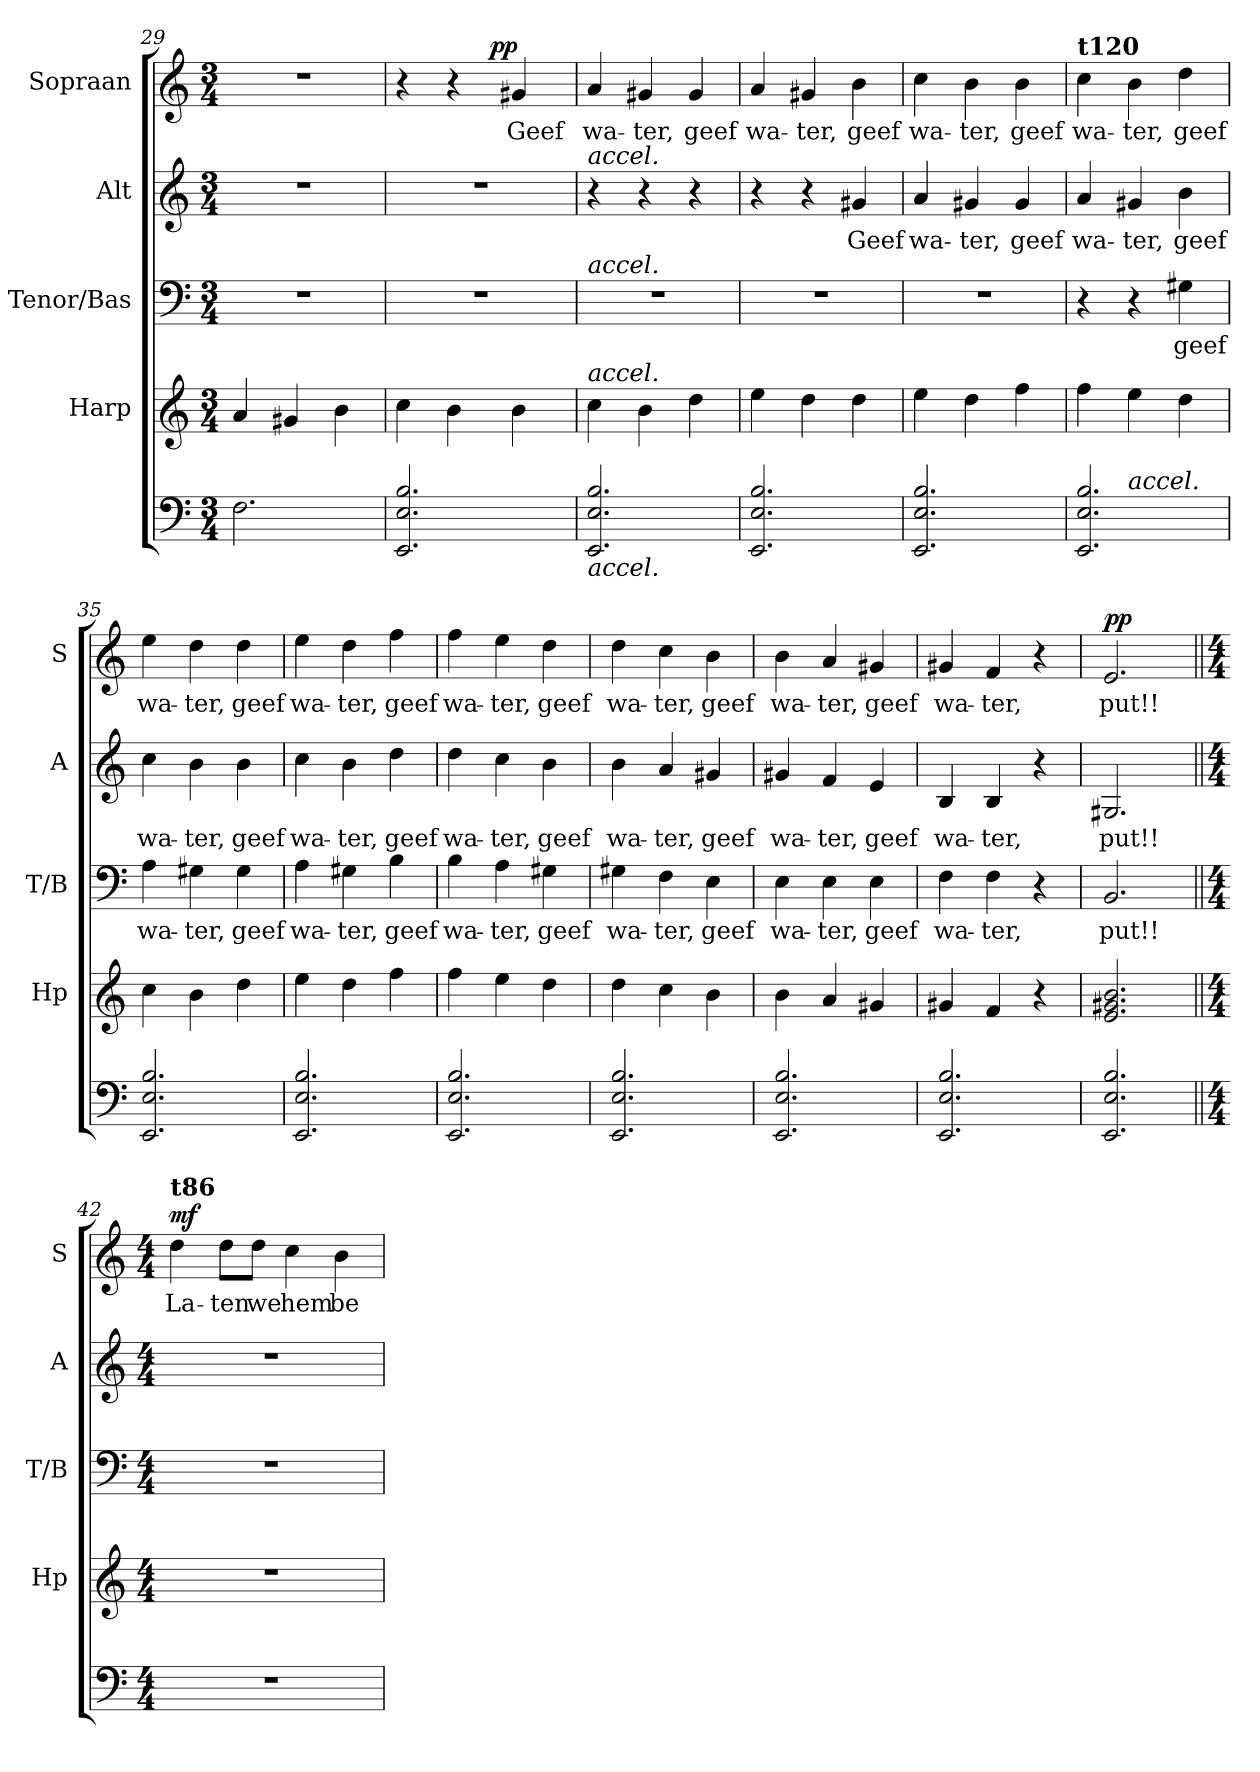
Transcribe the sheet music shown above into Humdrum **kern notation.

**kern	**kern	**kern	**text	**kern	**text	**kern	**text	**dynam
*part5	*part4	*part3	*part3	*part2	*part2	*part1	*part1	*part1
*staff5	*staff4	*staff3	*staff3	*staff2	*staff2	*staff1	*staff1	*staff1
*	*I"Harp	*I"Tenor/Bas	*	*I"Alt	*	*I"Sopraan	*	*
*	*I'Hp	*I'T/B	*	*I'A	*	*I'S	*	*
!!LO:LB:g=z
*clefF4	*clefG2	*clefF4	*	*clefG2	*	*clefG2	*	*
*k[]	*k[]	*k[]	*	*k[]	*	*k[]	*	*
*C:	*C:	*C:	*	*C:	*	*C:	*	*
*M3/4	*M3/4	*M3/4	*	*M3/4	*	*M3/4	*	*
=29	=29	=29	=29	=29	=29	=29	=29	=29
2.F\	4a/	2.r	.	2.r	.	2.r	.	.
.	4g#X/	.	.	.	.	.	.	.
.	4b\	.	.	.	.	.	.	.
=30	=30	=30	=30	=30	=30	=30	=30	=30
*	*	*	*	*	*	*^	*	*
2.EE/ 2.E/ 2.B/	4cc\	2.r	.	2.r	.	4r	4..ryy	.	.
.	4b\	.	.	.	.	4r	.	.	.
!	!	!	!	!	!	!	!	!	!LO:DY:a
.	.	.	.	.	.	.	4ryy	.	pp
!	!	!	!	!	!	!	!	!LO:LY:b	!
.	4b\	.	.	.	.	4g#X/	.	Geef	.
.	.	.	.	.	.	.	16ryy	.	.
=31	=31	=31	=31	=31	=31	=31	=31	=31	=31
!	!	!	!	!	!	!LO:TX:a:i:t=accel.	!	!	!
!	!	!	!	!LO:TX:a:i:t=accel.	!	!	!	!	!
!	!	!LO:TX:a:i:t=accel.	!	!	!	!	!	!	!
!	!LO:TX:a:i:t=accel.	!	!	!	!	!	!	!	!
!LO:TX:b:i:t=accel.	!	!	!	!	!	!	!	!	!
!	!	!	!	!	!	!	!	!LO:LY:b	!
*	*	*	*	*	*	*v	*v	*	*
2.EE/ 2.E/ 2.B/	4cc\	2.r	.	4r	.	4a/	wa-	.
!	!	!	!	!	!	!	!LO:LY:b	!
.	4b\	.	.	4r	.	4g#X/	-ter,	.
!	!	!	!	!	!	!	!LO:LY:b	!
.	4dd\	.	.	4r	.	4g#/	geef	.
=32	=32	=32	=32	=32	=32	=32	=32	=32
!	!	!	!	!	!	!	!LO:LY:b	!
2.EE/ 2.E/ 2.B/	4ee\	2.r	.	4r	.	4a/	wa-	.
!	!	!	!	!	!	!	!LO:LY:b	!
.	4dd\	.	.	4r	.	4g#X/	-ter,	.
!	!	!	!	!	!LO:LY:b	!	!LO:LY:b	!
.	4dd\	.	.	4g#X/	Geef	4b\	geef	.
=33	=33	=33	=33	=33	=33	=33	=33	=33
!	!	!	!	!	!LO:LY:b	!	!LO:LY:b	!
2.EE/ 2.E/ 2.B/	4ee\	2.r	.	4a/	wa-	4cc\	wa-	.
!	!	!	!	!	!LO:LY:b	!	!LO:LY:b	!
.	4dd\	.	.	4g#X/	-ter,	4b\	-ter,	.
!	!	!	!	!	!LO:LY:b	!	!LO:LY:b	!
.	4ff\	.	.	4g#/	geef	4b\	geef	.
=34	=34	=34	=34	=34	=34	=34	=34	=34
!	!	!	!	!	!	!LO:TX:a:B:t=t120	!	!
!	!	!	!	!	!LO:LY:b	!	!LO:LY:b	!
*^	*	*	*	*	*	*	*	*
2.EE/ 2.E/ 2.B/	4ryy	4ff\	4r	.	4a/	wa-	4cc\	wa-	.
!	!LO:TX:a:i:t=accel.	!	!	!	!	!	!	!	!
!	!	!	!	!	!	!LO:LY:b	!	!LO:LY:b	!
.	2ryy	4ee\	4r	.	4g#X/	-ter,	4b\	-ter,	.
!	!	!	!	!LO:LY:b	!	!LO:LY:b	!	!LO:LY:b	!
.	.	4dd\	4G#X\	geef	4b\	geef	4dd\	geef	.
=35	=35	=35	=35	=35	=35	=35	=35	=35	=35
!	!	!	!	!LO:LY:b	!	!LO:LY:b	!	!LO:LY:b	!
*v	*v	*	*	*	*	*	*	*	*
2.EE/ 2.E/ 2.B/	4cc\	4A\	wa-	4cc\	wa-	4ee\	wa-	.
!	!	!	!LO:LY:b	!	!LO:LY:b	!	!LO:LY:b	!
.	4b\	4G#X\	-ter,	4b\	-ter,	4dd\	-ter,	.
!	!	!	!LO:LY:b	!	!LO:LY:b	!	!LO:LY:b	!
.	4dd\	4G#\	geef	4b\	geef	4dd\	geef	.
!!LO:PB:g=z
=36	=36	=36	=36	=36	=36	=36	=36	=36
!	!	!	!LO:LY:b	!	!LO:LY:b	!	!LO:LY:b	!
2.EE/ 2.E/ 2.B/	4ee\	4A\	wa-	4cc\	wa-	4ee\	wa-	.
!	!	!	!LO:LY:b	!	!LO:LY:b	!	!LO:LY:b	!
.	4dd\	4G#X\	-ter,	4b\	-ter,	4dd\	-ter,	.
!	!	!	!LO:LY:b	!	!LO:LY:b	!	!LO:LY:b	!
.	4ff\	4B\	geef	4dd\	geef	4ff\	geef	.
=37	=37	=37	=37	=37	=37	=37	=37	=37
!	!	!	!LO:LY:b	!	!LO:LY:b	!	!LO:LY:b	!
2.EE/ 2.E/ 2.B/	4ff\	4B\	wa-	4dd\	wa-	4ff\	wa-	.
!	!	!	!LO:LY:b	!	!LO:LY:b	!	!LO:LY:b	!
.	4ee\	4A\	-ter,	4cc\	-ter,	4ee\	-ter,	.
!	!	!	!LO:LY:b	!	!LO:LY:b	!	!LO:LY:b	!
.	4dd\	4G#X\	geef	4b\	geef	4dd\	geef	.
=38	=38	=38	=38	=38	=38	=38	=38	=38
!	!	!	!LO:LY:b	!	!LO:LY:b	!	!LO:LY:b	!
2.EE/ 2.E/ 2.B/	4dd\	4G#X\	wa-	4b\	wa-	4dd\	wa-	.
!	!	!	!LO:LY:b	!	!LO:LY:b	!	!LO:LY:b	!
.	4cc\	4F\	-ter,	4a/	-ter,	4cc\	-ter,	.
!	!	!	!LO:LY:b	!	!LO:LY:b	!	!LO:LY:b	!
.	4b\	4E\	geef	4g#X/	geef	4b\	geef	.
=39	=39	=39	=39	=39	=39	=39	=39	=39
!	!	!	!LO:LY:b	!	!LO:LY:b	!	!LO:LY:b	!
2.EE/ 2.E/ 2.B/	4b\	4E\	wa-	4g#X/	wa-	4b\	wa-	.
!	!	!	!LO:LY:b	!	!LO:LY:b	!	!LO:LY:b	!
.	4a/	4E\	-ter,	4f/	-ter,	4a/	-ter,	.
!	!	!	!LO:LY:b	!	!LO:LY:b	!	!LO:LY:b	!
.	4g#X/	4E\	geef	4e/	geef	4g#X/	geef	.
=40	=40	=40	=40	=40	=40	=40	=40	=40
!	!	!	!LO:LY:b	!	!LO:LY:b	!	!LO:LY:b	!
2.EE/ 2.E/ 2.B/	4g#X/	4F\	wa-	4B/	wa-	4g#X/	wa-	.
!	!	!	!LO:LY:b	!	!LO:LY:b	!	!LO:LY:b	!
.	4f/	4F\	-ter,	4B/	-ter,	4f/	-ter,	.
.	4r	4r	.	4r	.	4r	.	.
=41	=41	=41	=41	=41	=41	=41	=41	=41
!	!	!	!LO:LY:b	!	!LO:LY:b	!	!LO:LY:b	!LO:DY:a
2.EE/ 2.E/ 2.B/	2.e/ 2.g#X/ 2.b/	2.BB/	put!!	2.G#X/	put!!	2.e/	put!!	pp
!!LO:LB:g=z
=42||	=42||	=42||	=42||	=42||	=42||	=42||	=42||	=42||
*M4/4	*M4/4	*M4/4	*	*M4/4	*	*M4/4	*	*
!	!	!	!	!	!	!LO:TX:a:B:t=t86	!	!
!	!	!	!	!	!	!	!LO:LY:b	!LO:DY:a
1r	1r	1r	.	1r	.	4dd\	La-	mf
!	!	!	!	!	!	!	!LO:LY:b	!
.	.	.	.	.	.	8dd\L	-ten	.
!	!	!	!	!	!	!	!LO:LY:b	!
.	.	.	.	.	.	8dd\J	we	.
!	!	!	!	!	!	!	!LO:LY:b	!
.	.	.	.	.	.	4cc\	hem	.
!	!	!	!	!	!	!	!LO:LY:b	!
.	.	.	.	.	.	4b\	be-	.
=	=	=	=	=	=	=	=	=
*-	*-	*-	*-	*-	*-	*-	*-	*-
